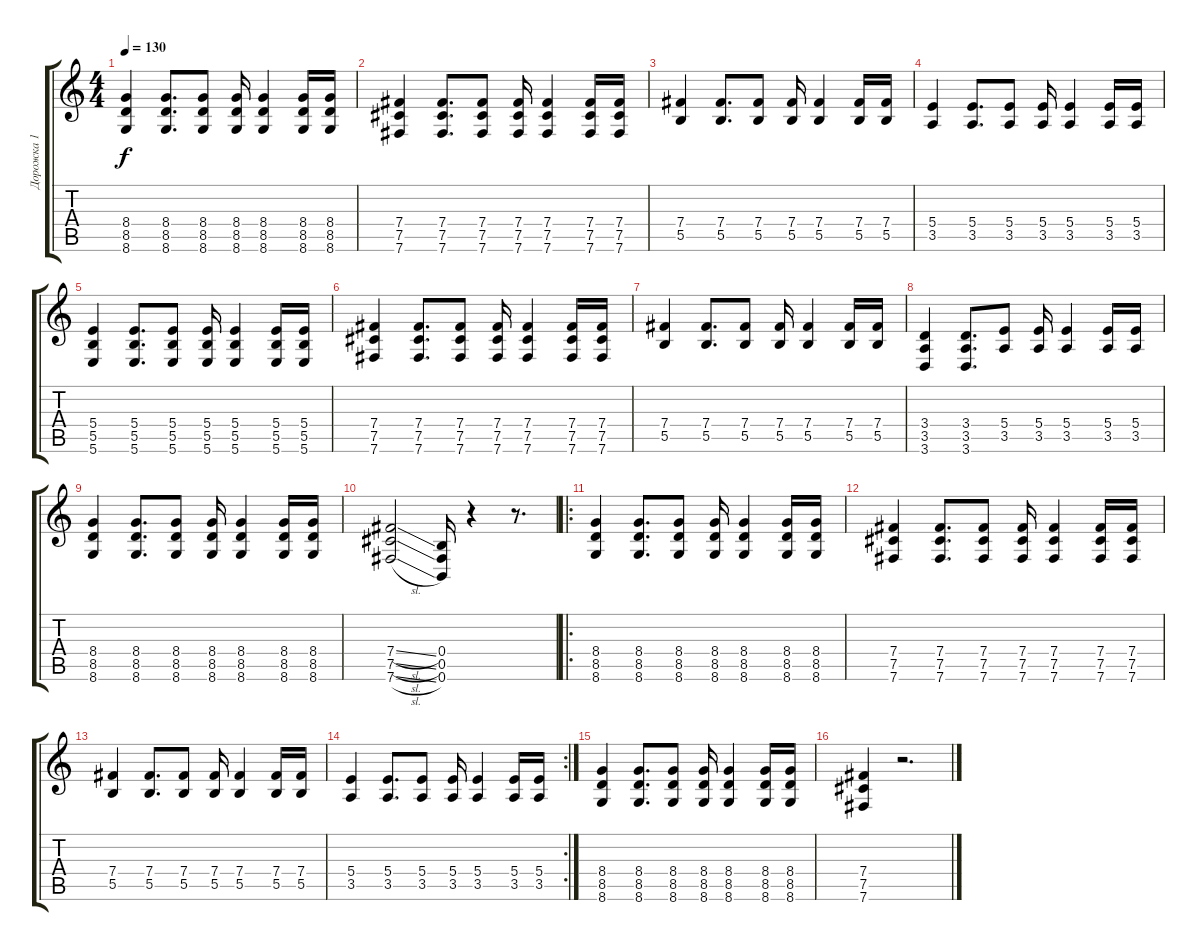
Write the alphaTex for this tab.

\track ("Дорожка 1" "Дорожка 1") {instrument distortionguitar}
\staff {score tabs}
\tuning (Db4 Ab3 E3 B2 Gb2 B1) {hide}
\ts (4 4)
\tempo 130
\clef g2
\ks c
(8.4 8.5 8.6).4{dy f} (8.4 8.5 8.6).8{d} (8.4 8.5 8.6).8 (8.4 8.5 8.6).16 (8.4 8.5 8.6).4 (8.4 8.5 8.6).16 (8.4 8.5 8.6).16 |
(7.4 7.5 7.6).4 (7.4 7.5 7.6).8{d} (7.4 7.5 7.6).8 (7.4 7.5 7.6).16 (7.4 7.5 7.6).4 (7.4 7.5 7.6).16 (7.4 7.5 7.6).16 |
(7.4 5.5).4 (7.4 5.5).8{d} (7.4 5.5).8 (7.4 5.5).16 (7.4 5.5).4 (7.4 5.5).16 (7.4 5.5).16 |
(5.4 3.5).4 (5.4 3.5).8{d} (5.4 3.5).8 (5.4 3.5).16 (5.4 3.5).4 (5.4 3.5).16 (5.4 3.5).16 |
(5.4 5.5 5.6).4 (5.4 5.5 5.6).8{d} (5.4 5.5 5.6).8 (5.4 5.5 5.6).16 (5.4 5.5 5.6).4 (5.4 5.5 5.6).16 (5.4 5.5 5.6).16 |
(7.4 7.5 7.6).4 (7.4 7.5 7.6).8{d} (7.4 7.5 7.6).8 (7.4 7.5 7.6).16 (7.4 7.5 7.6).4 (7.4 7.5 7.6).16 (7.4 7.5 7.6).16 |
(7.4 5.5).4 (7.4 5.5).8{d} (7.4 5.5).8 (7.4 5.5).16 (7.4 5.5).4 (7.4 5.5).16 (7.4 5.5).16 |
(3.4 3.5 3.6).4 (3.4 3.5 3.6).8{d} (5.4 3.5).8 (5.4 3.5).16 (5.4 3.5).4 (5.4 3.5).16 (5.4 3.5).16 |
(8.4 8.5 8.6).4 (8.4 8.5 8.6).8{d} (8.4 8.5 8.6).8 (8.4 8.5 8.6).16 (8.4 8.5 8.6).4 (8.4 8.5 8.6).16 (8.4 8.5 8.6).16 |
(7.4{sl} 7.5{sl} 7.6{sl}).2 (0.4 0.5 0.6).16 r.4 r.8{d} |
\ro
(8.4 8.5 8.6).4 (8.4 8.5 8.6).8{d} (8.4 8.5 8.6).8 (8.4 8.5 8.6).16 (8.4 8.5 8.6).4 (8.4 8.5 8.6).16 (8.4 8.5 8.6).16 |
(7.4 7.5 7.6).4 (7.4 7.5 7.6).8{d} (7.4 7.5 7.6).8 (7.4 7.5 7.6).16 (7.4 7.5 7.6).4 (7.4 7.5 7.6).16 (7.4 7.5 7.6).16 |
(7.4 5.5).4 (7.4 5.5).8{d} (7.4 5.5).8 (7.4 5.5).16 (7.4 5.5).4 (7.4 5.5).16 (7.4 5.5).16 |
\rc 2
(5.4 3.5).4 (5.4 3.5).8{d} (5.4 3.5).8 (5.4 3.5).16 (5.4 3.5).4 (5.4 3.5).16 (5.4 3.5).16 |
(8.4 8.5 8.6).4 (8.4 8.5 8.6).8{d} (8.4 8.5 8.6).8 (8.4 8.5 8.6).16 (8.4 8.5 8.6).4 (8.4 8.5 8.6).16 (8.4 8.5 8.6).16 |
(7.4 7.5 7.6).4 r.2{d}
